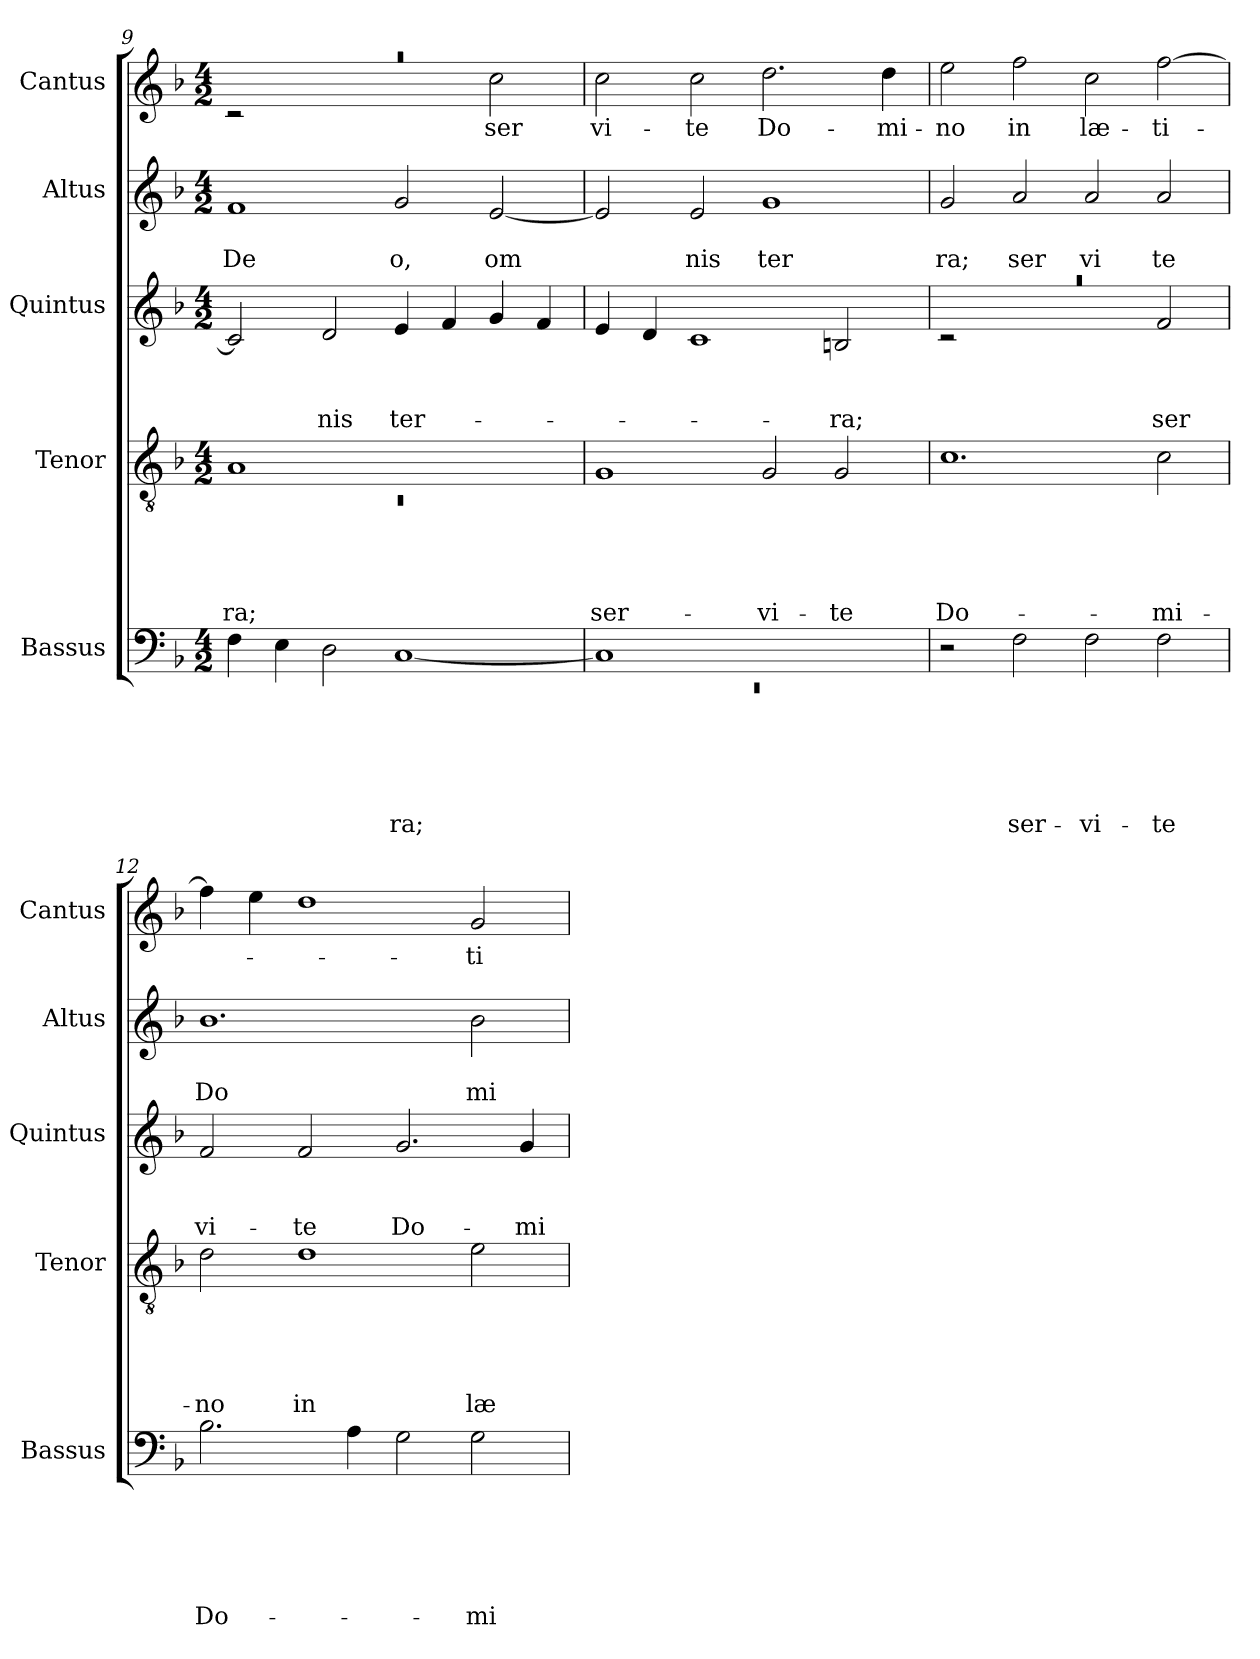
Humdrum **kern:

**kern	**text	**text	**text	**text	**text	**text	**kern	**text	**text	**text	**text	**text	**kern	**text	**text	**text	**kern	**text	**text	**kern	**text
*part5	*part5	*part5	*part5	*part5	*part5	*part5	*part4	*part4	*part4	*part4	*part4	*part4	*part3	*part3	*part3	*part3	*part2	*part2	*part2	*part1	*part1
*staff5	*staff5	*staff5	*staff5	*staff5	*staff5	*staff5	*staff4	*staff4	*staff4	*staff4	*staff4	*staff4	*staff3	*staff3	*staff3	*staff3	*staff2	*staff2	*staff2	*staff1	*staff1
*I"Bassus	*	*	*	*	*	*	*I"Tenor	*	*	*	*	*	*I"Quintus	*	*	*	*I"Altus	*	*	*I"Cantus	*
*I'Bassus	*	*	*	*	*	*	*I'Tenor	*	*	*	*	*	*I'Quintus	*	*	*	*I'Altus	*	*	*I'Cantus	*
*clefF4	*	*	*	*	*	*	*clefGv2	*	*	*	*	*	*clefG2	*	*	*	*clefG2	*	*	*clefG2	*
*k[b-]	*	*	*	*	*	*	*k[b-]	*	*	*	*	*	*k[b-]	*	*	*	*k[b-]	*	*	*k[b-]	*
*F:	*	*	*	*	*	*	*F:	*	*	*	*	*	*F:	*	*	*	*F:	*	*	*F:	*
*M4/2	*	*	*	*	*	*	*M4/2	*	*	*	*	*	*M4/2	*	*	*	*M4/2	*	*	*M4/2	*
=9	=9	=9	=9	=9	=9	=9	=9	=9	=9	=9	=9	=9	=9	=9	=9	=9	=9	=9	=9	=9	=9
*	*	*	*	*	*	*	*^	*	*	*	*	*	*	*	*	*	*	*	*	*	*
!	!	!	!	!	!	!	!	!LO:N:vis=1	!	!	!	!	!LO:LY:b	!	!	!	!	!	!	!LO:LY:b	!LO:N:vis=1	!
*	*	*	*	*	*	*	*	*	*	*	*	*	*	*	*	*	*	*	*	*	*^	*
4F\	.	.	.	.	.	.	1A	0rC	.	.	.	.	-ra;	2c/]	.	.	.	1f	.	De	0raa	2rc	.
4E\	.	.	.	.	.	.	.	.	.	.	.	.	.	.	.	.	.	.	.	.	.	.	.
!	!	!	!	!	!	!	!	!	!	!	!	!	!	!	!	!	!LO:LY:b	!	!	!	!	!	!
2D\	.	.	.	.	.	.	.	.	.	.	.	.	.	2d/	.	.	-nis	.	.	.	.	1ryy	.
!	!	!	!	!	!	!LO:LY:b	!	!	!	!	!	!	!	!	!	!	!LO:LY:b	!	!	!LO:LY:b	!	!	!
[<1C	.	.	.	.	.	-ra;	1ryy	.	.	.	.	.	.	4e/	.	.	ter-	2g/	.	o,	.	.	.
.	.	.	.	.	.	.	.	.	.	.	.	.	.	4f/	.	.	.	.	.	.	.	.	.
!	!	!	!	!	!	!	!	!	!	!	!	!	!	!	!	!	!	!	!	!LO:LY:b	!	!	!LO:LY:b
.	.	.	.	.	.	.	.	.	.	.	.	.	.	4g/	.	.	.	[<2e/	.	om	.	2cc\	ser-
.	.	.	.	.	.	.	.	.	.	.	.	.	.	4f/	.	.	.	.	.	.	.	.	.
*	*	*	*	*	*	*	*v	*v	*	*	*	*	*	*	*	*	*	*	*	*	*v	*v	*
=10	=10	=10	=10	=10	=10	=10	=10	=10	=10	=10	=10	=10	=10	=10	=10	=10	=10	=10	=10	=10	=10
*^	*	*	*	*	*	*	*	*	*	*	*	*	*	*	*	*	*	*	*	*	*
!	!LO:N:vis=1	!	!	!	!	!	!	!	!	!	!	!	!LO:LY:b	!	!	!	!	!	!	!	!	!LO:LY:b
1C]	0rEE	.	.	.	.	.	.	1G	.	.	.	.	ser-	4e/	.	.	.	2e/]	.	.	2cc\	-vi-
.	.	.	.	.	.	.	.	.	.	.	.	.	.	4d/	.	.	.	.	.	.	.	.
!	!	!	!	!	!	!	!	!	!	!	!	!	!	!	!	!	!	!	!	!LO:LY:b	!	!LO:LY:b
.	.	.	.	.	.	.	.	.	.	.	.	.	.	1c	.	.	.	2e/	.	nis	2cc\	-te
!	!	!	!	!	!	!	!	!	!	!	!	!	!LO:LY:b	!	!	!	!	!	!	!LO:LY:b	!	!LO:LY:b
1ryy	.	.	.	.	.	.	.	2G/	.	.	.	.	-vi-	.	.	.	.	1g	.	ter	2.dd\	Do-
!	!	!	!	!	!	!	!	!	!	!	!	!	!LO:LY:b	!	!	!	!LO:LY:b	!	!	!	!	!
.	.	.	.	.	.	.	.	2G/	.	.	.	.	-te	2Bn/	.	.	-ra;	.	.	.	.	.
!	!	!	!	!	!	!	!	!	!	!	!	!	!	!	!	!	!	!	!	!	!	!LO:LY:b
.	.	.	.	.	.	.	.	.	.	.	.	.	.	.	.	.	.	.	.	.	4dd\	-mi-
*v	*v	*	*	*	*	*	*	*	*	*	*	*	*	*	*	*	*	*	*	*	*	*
=11	=11	=11	=11	=11	=11	=11	=11	=11	=11	=11	=11	=11	=11	=11	=11	=11	=11	=11	=11	=11	=11
!	!	!	!	!	!	!	!	!	!	!	!	!LO:LY:b	!LO:N:vis=1	!	!	!	!	!	!LO:LY:b	!	!LO:LY:b
*	*	*	*	*	*	*	*	*	*	*	*	*	*^	*	*	*	*	*	*	*	*
2r	.	.	.	.	.	.	1.c	.	.	.	.	Do-	0raa	2rc	.	.	.	2g/	.	ra;	2ee\	-no
!	!	!	!	!	!	!LO:LY:b	!	!	!	!	!	!	!	!	!	!	!	!	!	!LO:LY:b	!	!LO:LY:b
2F\	.	.	.	.	.	ser-	.	.	.	.	.	.	.	1ryy	.	.	.	2a/	.	ser	2ff\	in
!	!	!	!	!	!	!LO:LY:b	!	!	!	!	!	!	!	!	!	!	!	!	!	!LO:LY:b	!	!LO:LY:b
2F\	.	.	.	.	.	-vi-	.	.	.	.	.	.	.	.	.	.	.	2a/	.	vi	2cc\	læ-
!	!	!	!	!	!	!LO:LY:b	!	!	!	!	!	!LO:LY:b	!	!	!	!	!LO:LY:b	!	!	!LO:LY:b	!	!LO:LY:b
2F\	.	.	.	.	.	-te	2c\	.	.	.	.	-mi-	.	2f/	.	.	ser-	2a/	.	te	[>2ff\	-ti-
=12	=12	=12	=12	=12	=12	=12	=12	=12	=12	=12	=12	=12	=12	=12	=12	=12	=12	=12	=12	=12	=12	=12
!	!	!	!	!	!	!LO:LY:b	!	!	!	!	!	!LO:LY:b	!	!	!	!	!LO:LY:b	!	!	!LO:LY:b	!	!
*	*	*	*	*	*	*	*	*	*	*	*	*	*v	*v	*	*	*	*	*	*	*	*
2.B-\	.	.	.	.	.	Do-	2d\	.	.	.	.	-no	2f/	.	.	-vi-	1.b-	.	Do	4ff\]	.
.	.	.	.	.	.	.	.	.	.	.	.	.	.	.	.	.	.	.	.	4ee\	.
!	!	!	!	!	!	!	!	!	!	!	!	!LO:LY:b	!	!	!	!LO:LY:b	!	!	!	!	!
.	.	.	.	.	.	.	1d	.	.	.	.	in	2f/	.	.	-te	.	.	.	1dd	.
4A\	.	.	.	.	.	.	.	.	.	.	.	.	.	.	.	.	.	.	.	.	.
!	!	!	!	!	!	!	!	!	!	!	!	!	!	!	!	!LO:LY:b	!	!	!	!	!
2G\	.	.	.	.	.	.	.	.	.	.	.	.	2.g/	.	.	Do-	.	.	.	.	.
!	!	!	!	!	!	!LO:LY:b	!	!	!	!	!	!LO:LY:b	!	!	!	!	!	!	!LO:LY:b	!	!LO:LY:b
2G\	.	.	.	.	.	-mi-	2e\	.	.	.	.	læ-	.	.	.	.	2b-\	.	mi	2g/	-ti-
!	!	!	!	!	!	!	!	!	!	!	!	!	!	!	!	!LO:LY:b	!	!	!	!	!
.	.	.	.	.	.	.	.	.	.	.	.	.	4g/	.	.	-mi-	.	.	.	.	.
=	=	=	=	=	=	=	=	=	=	=	=	=	=	=	=	=	=	=	=	=	=
*-	*-	*-	*-	*-	*-	*-	*-	*-	*-	*-	*-	*-	*-	*-	*-	*-	*-	*-	*-	*-	*-
